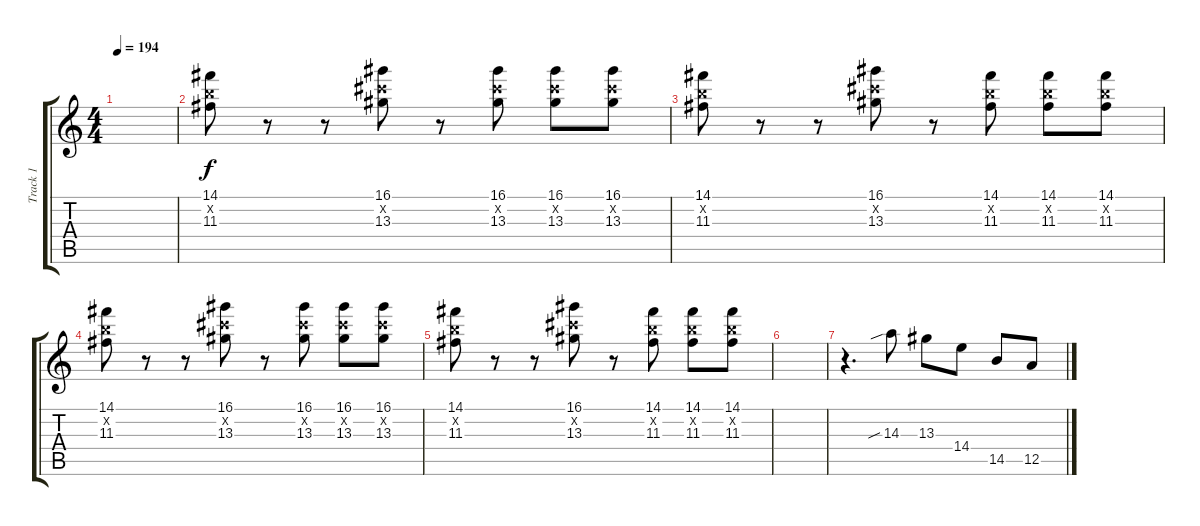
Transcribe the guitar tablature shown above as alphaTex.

\track ("Track 1" "Track 1") {instrument overdrivenguitar}
\staff {score tabs}
\tuning (E4 B3 G3 D3 A2 E2) {hide}
\ts (4 4)
\tempo 194
\clef g2
\ks c
|
(14.1 12.2{x} 11.3).8 r.8 r.8 (16.1 14.2{x} 13.3).8 r.8 (16.1 14.2{x} 13.3).8 (16.1 14.2{x} 13.3).8 (16.1 14.2{x} 13.3).8 |
(14.1 12.2{x} 11.3).8 r.8 r.8 (16.1 14.2{x} 13.3).8 r.8 (14.1 12.2{x} 11.3).8 (14.1 12.2{x} 11.3).8 (14.1 12.2{x} 11.3).8 |
(14.1 12.2{x} 11.3).8 r.8 r.8 (16.1 14.2{x} 13.3).8 r.8 (16.1 14.2{x} 13.3).8 (16.1 14.2{x} 13.3).8 (16.1 14.2{x} 13.3).8 |
(14.1 12.2{x} 11.3).8 r.8 r.8 (16.1 14.2{x} 13.3).8 r.8 (14.1 12.2{x} 11.3).8 (14.1 12.2{x} 11.3).8 (14.1 12.2{x} 11.3).8 |
|
r.4{d} 14.3{sib}.8 13.3.8 14.4.8 14.5.8 12.5.8
